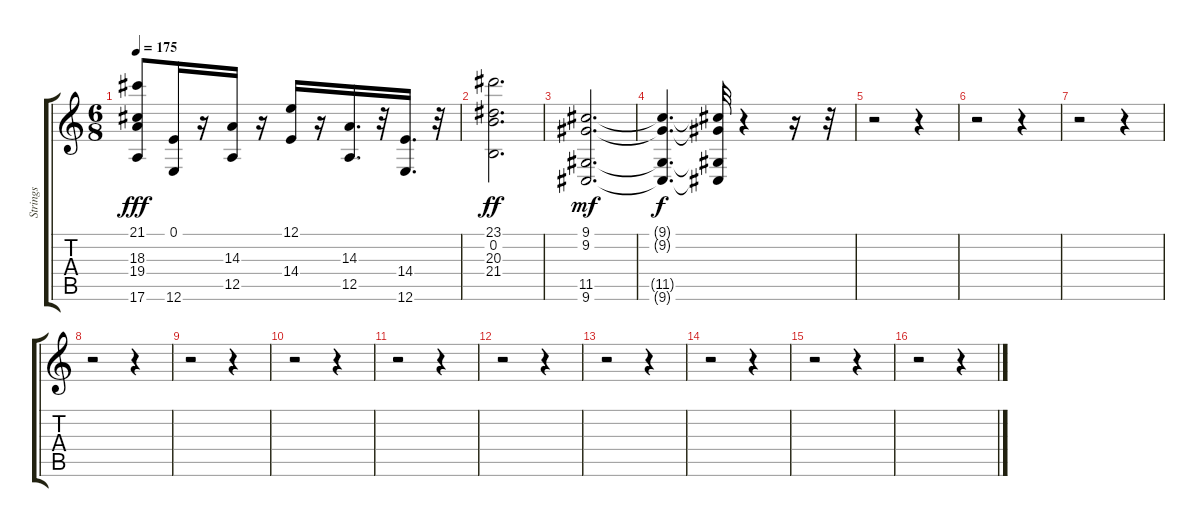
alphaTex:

\track ("Strings" "Strings") {instrument stringensemble1}
\staff {score tabs}
\tuning (E4 B3 G3 D3 A2 E2) {hide}
\ts (6 8)
\tempo 175
\clef g2
\ks c
(21.1 18.3 19.4 17.6).8{dy fff} (0.1 12.6).16 r.16 (14.3 12.5).16 r.16 (12.1 14.4).16 r.16 (14.3 12.5).16{d} r.32 (14.4 12.6).16{d} r.32 |
(23.1 0.2 20.3 21.4).2{d dy ff} |
(9.1 9.2 11.5 9.6).2{d dy mf} |
(9.1{t} 9.2{t} 11.5{t} 9.6{t}).4{d dy f} (9.1{t} 9.2{t} 11.5{t} 9.6{t}).32 r.4 r.16 r.32 |
r.2 r.4 |
r.2 r.4 |
r.2 r.4 |
r.2 r.4 |
r.2 r.4 |
r.2 r.4 |
r.2 r.4 |
r.2 r.4 |
r.2 r.4 |
r.2 r.4 |
r.2 r.4 |
r.2 r.4
